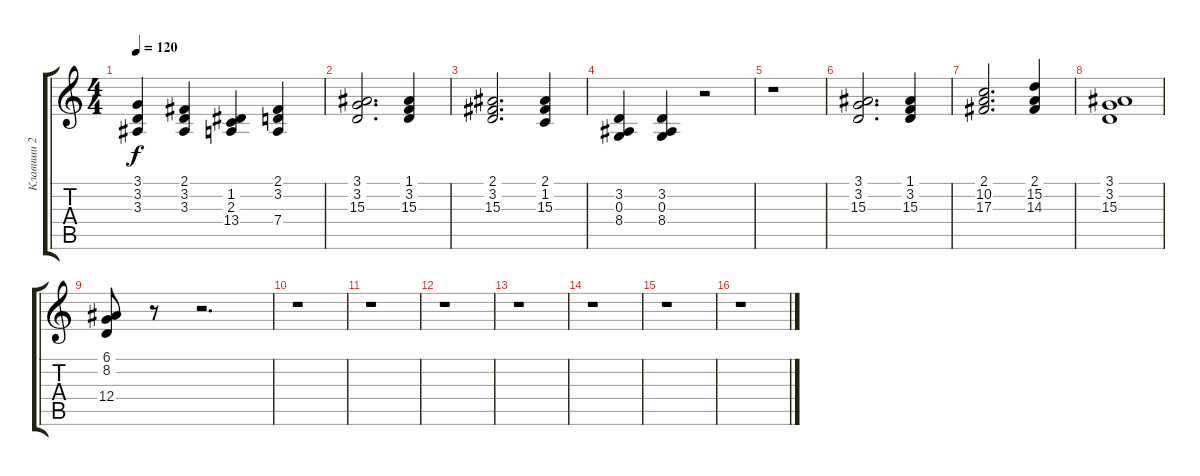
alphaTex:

\track ("Клавиши 2" "Клавиши 2") {instrument acousticgrandpiano}
\staff {score tabs}
\tuning (E4 B3 G3 D3 A2 E2) {hide}
\ts (4 4)
\tempo 120
\clef g2
\ks c
(3.1 3.2 3.3).4{dy f} (2.1 3.2 3.3).4 (1.2 2.3 13.4).4 (2.1 3.2 7.4).4 |
(3.1 3.2 15.3).2{d} (1.1 3.2 15.3).4 |
(2.1 3.2 15.3).2{d} (2.1 1.2 15.3).4 |
(3.2 0.3 8.4).4 (3.2 0.3 8.4).4 r.2 |
r.1 |
(3.1 3.2 15.3).2{d} (1.1 3.2 15.3).4 |
(2.1 10.2 17.3).2{d} (2.1 15.2 14.3).4 |
(3.1 3.2 15.3).1 |
(6.1 8.2 12.4).8 r.8 r.2{d} |
r.1 |
r.1 |
r.1 |
r.1 |
r.1 |
r.1 |
r.1
